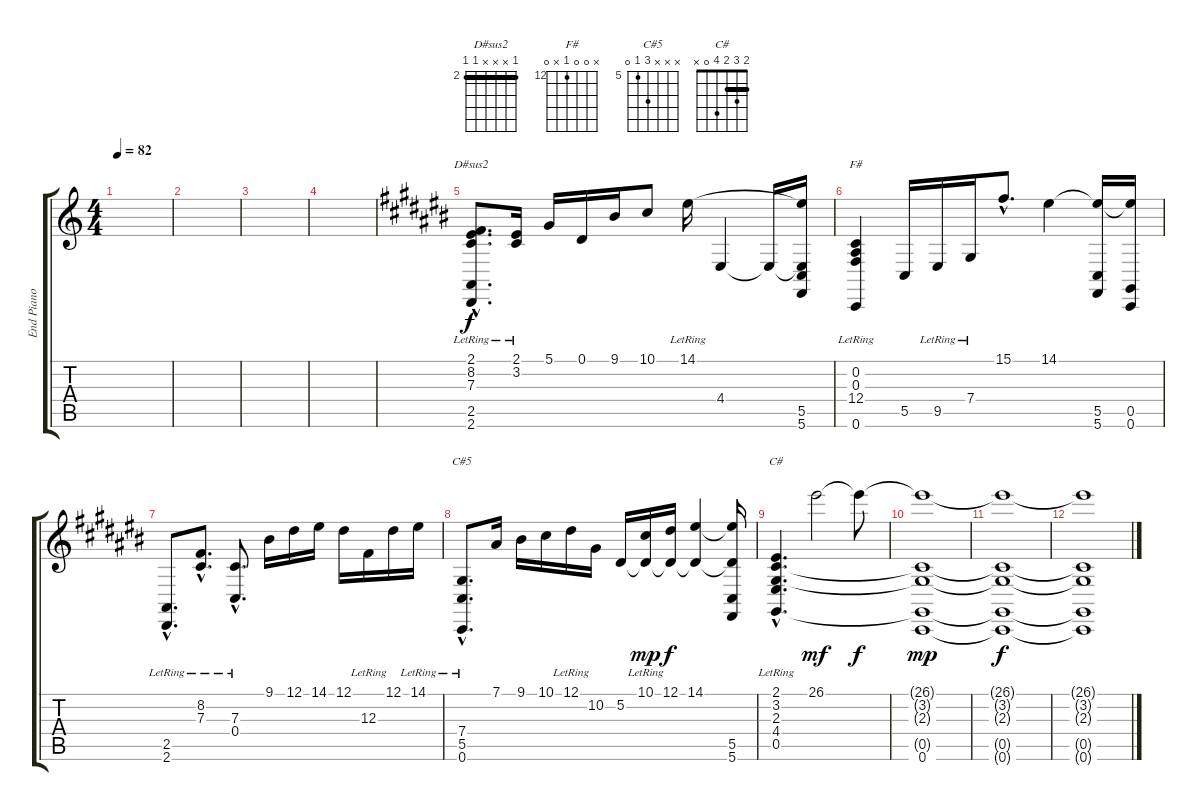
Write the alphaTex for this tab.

\track ("End Piano" "End Piano") {instrument acousticgrandpiano}
\staff {score tabs}
\tuning (Eb4 Bb3 Gb3 Db3 Ab2 Db2) {hide}
\chord ("D#sus2" 2 x x x 2 2) {firstfret 2 barre 2}
\chord ("F#" x 0 0 12 x 0) {firstfret 12}
\chord ("C#5" x x x 7 5 0) {firstfret 5}
\chord ("C#" 2 3 2 4 0 x) {barre 2}
\ts (4 4)
\tempo 82
\clef g2
\ks c
|
|
|
|
\ks c#
(2.1{hac} 8.2{hac} 7.3{hac lr} 2.5{hac lr} 2.6{hac lr}).8{d ch "D#sus2"} (2.1 3.2{lr}).16 5.1.16 0.1.16 9.1.16 10.1.8 14.1{lr}.16 4.4.4 4.4{t}.16 (14.1{t} 4.4{t} 5.5 5.6).16 |
(0.2{lr} 0.3{lr} 12.4{lr} 0.6{lr}).4{ch "F#"} 5.5.16 9.5{lr}.16 7.4{lr}.16 15.1{hac}.8{d} 14.1.4 (14.1{t} 5.5 5.6).16 (14.1{t} 0.5 0.6).16 |
(2.5{hac lr} 2.6{hac lr}).8{d} (8.2{hac lr} 7.3{hac}).8{d} (7.3{hac lr} 0.4{hac lr}).8{d} 9.1.16 12.1.16 14.1.16 12.1.16 12.3{lr}.16 12.1.16 14.1{lr}.16 |
(7.4{hac lr} 5.5{hac lr} 0.6{hac lr}).8{d ch "C#5"} 7.1.16 9.1.16 10.1.16 12.1{lr}.16 10.2.16 5.2.16 (10.1{lr} 5.2{t}).16{dy mp} (12.1 5.2{t}).16{dy f} (14.1 5.2{t}).4 (14.1{t} 5.2{t} 5.5 5.6).16 |
(2.1{hac} 3.2{hac} 2.3{hac} 4.4{hac lr} 0.5{hac}).4{d ch "C#"} 26.1.2{dy mf} 26.1{t}.8{dy f} |
(26.1{t} 3.2{t} 2.3{t} 0.5{t} 0.6).1{dy mp} |
(26.1{t} 3.2{t} 2.3{t} 0.5{t} 0.6{t}).1{dy f} |
(26.1{t} 3.2{t} 2.3{t} 0.5{t} 0.6{t}).1
